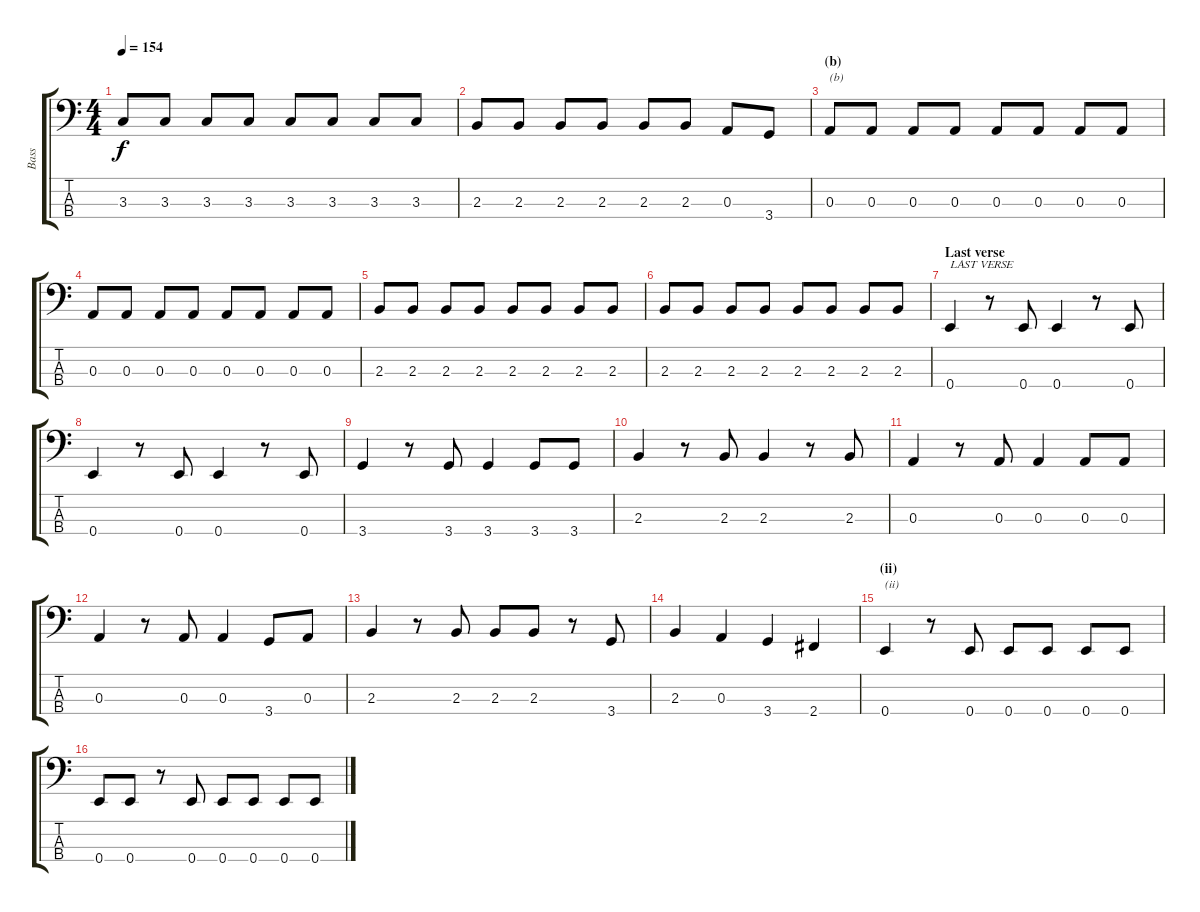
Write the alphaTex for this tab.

\track ("Bass" "Bass") {instrument electricbassfinger}
\staff {score tabs}
\tuning (G2 D2 A1 E1) {hide}
\ts (4 4)
\tempo 154
\clef f4
\ks c
3.3.8{dy f} 3.3.8 3.3.8 3.3.8 3.3.8 3.3.8 3.3.8 3.3.8 |
2.3.8 2.3.8 2.3.8 2.3.8 2.3.8 2.3.8 0.3.8 3.4.8 |
\section ("" "(b)")
0.3.8{txt "(b)"} 0.3.8 0.3.8 0.3.8 0.3.8 0.3.8 0.3.8 0.3.8 |
0.3.8 0.3.8 0.3.8 0.3.8 0.3.8 0.3.8 0.3.8 0.3.8 |
2.3.8 2.3.8 2.3.8 2.3.8 2.3.8 2.3.8 2.3.8 2.3.8 |
2.3.8 2.3.8 2.3.8 2.3.8 2.3.8 2.3.8 2.3.8 2.3.8 |
\section ("" "Last verse")
0.4.4{txt "LAST VERSE"} r.8 0.4.8 0.4.4 r.8 0.4.8 |
0.4.4 r.8 0.4.8 0.4.4 r.8 0.4.8 |
3.4.4 r.8 3.4.8 3.4.4 3.4.8 3.4.8 |
2.3.4 r.8 2.3.8 2.3.4 r.8 2.3.8 |
0.3.4 r.8 0.3.8 0.3.4 0.3.8 0.3.8 |
0.3.4 r.8 0.3.8 0.3.4 3.4.8 0.3.8 |
2.3.4 r.8 2.3.8 2.3.8 2.3.8 r.8 3.4.8 |
2.3.4 0.3.4 3.4.4 2.4.4 |
\section ("" "(ii)")
0.4.4{txt "(ii)"} r.8 0.4.8 0.4.8 0.4.8 0.4.8 0.4.8 |
0.4.8 0.4.8 r.8 0.4.8 0.4.8 0.4.8 0.4.8 0.4.8
